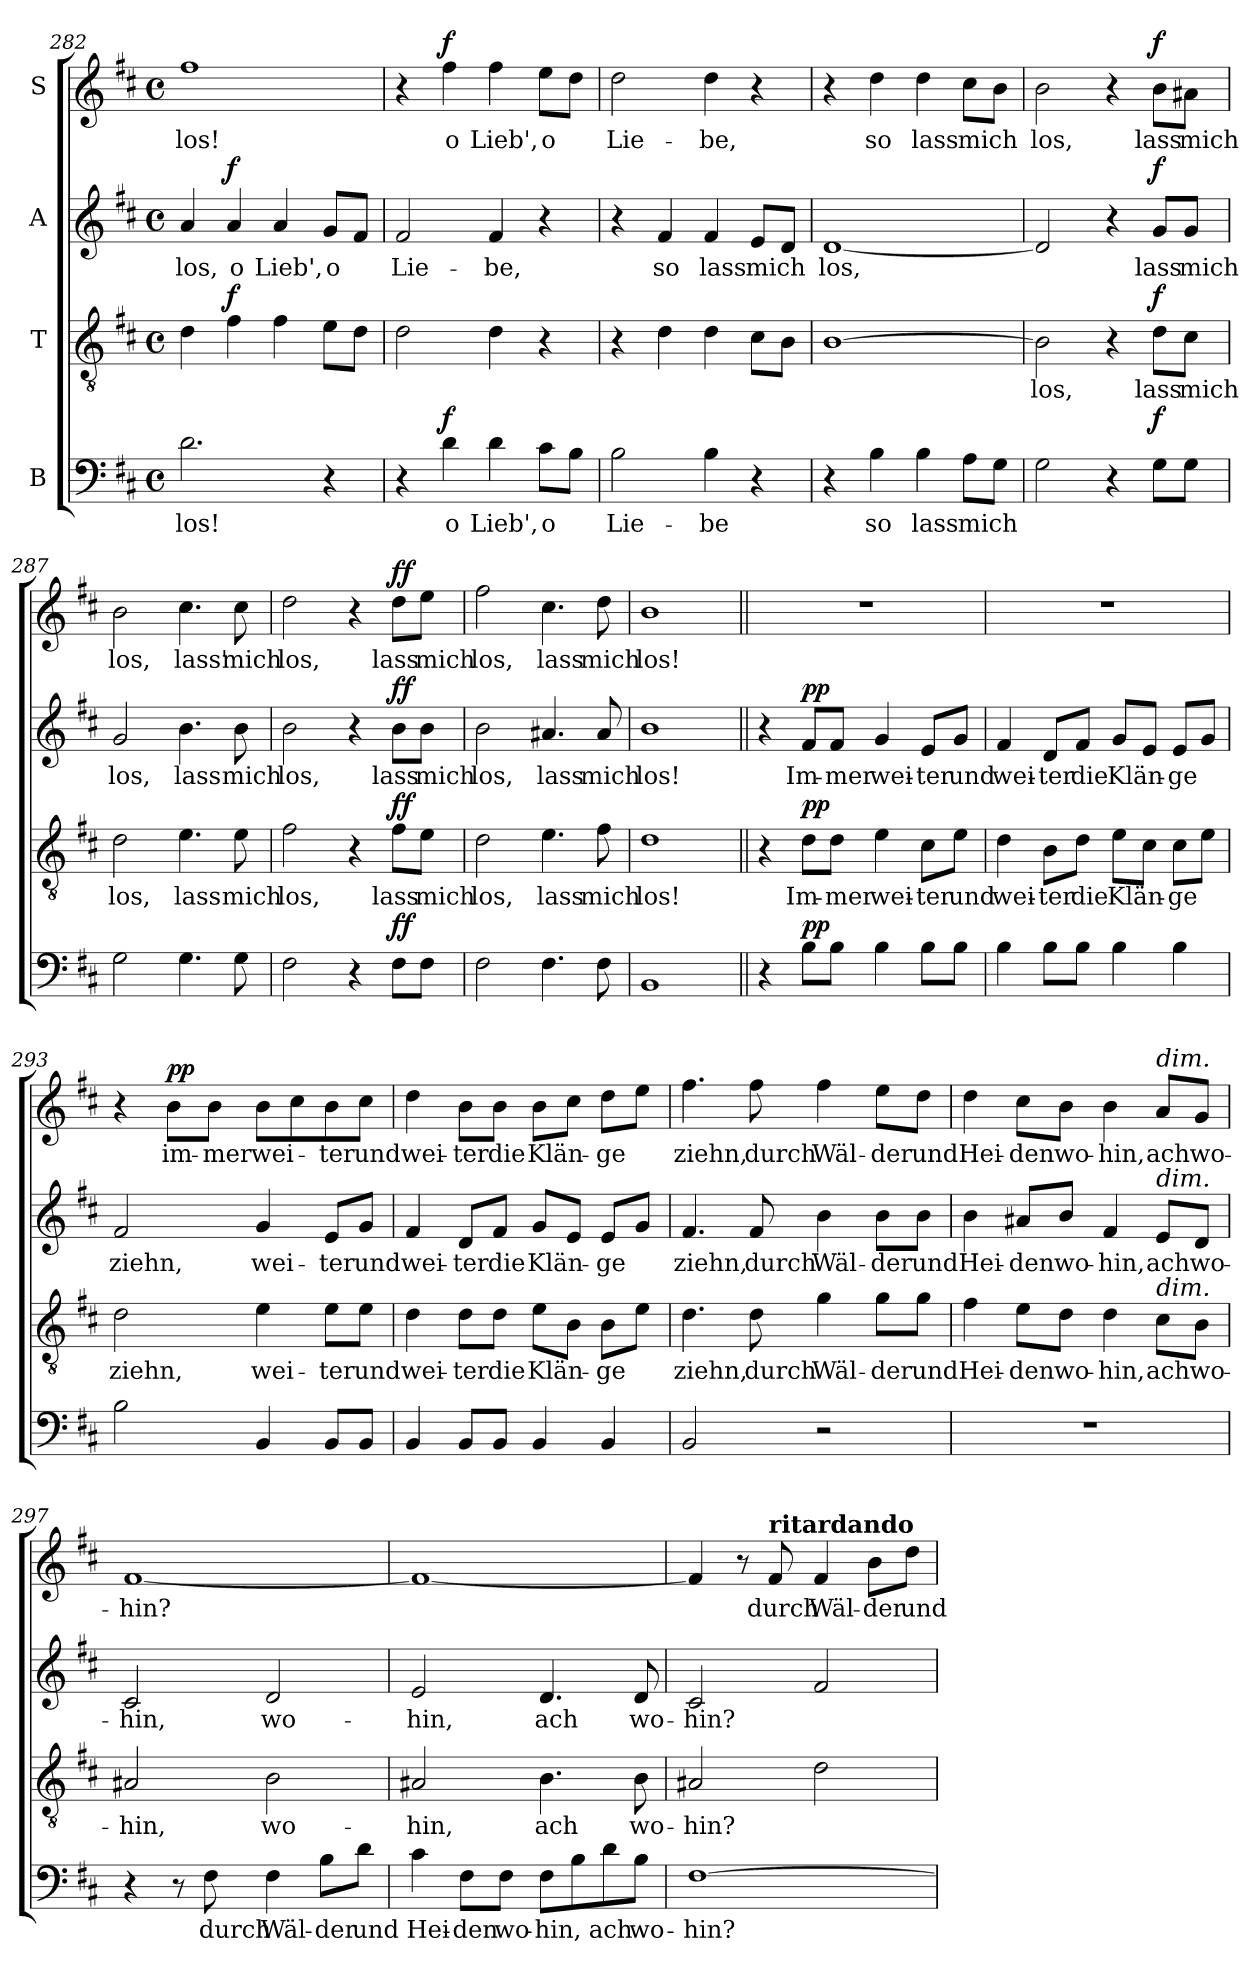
**kern	**text	**dynam	**kern	**text	**dynam	**kern	**text	**dynam	**kern	**text	**dynam
*part4	*part4	*part4	*part3	*part3	*part3	*part2	*part2	*part2	*part1	*part1	*part1
*staff4	*staff4	*staff4	*staff3	*staff3	*staff3	*staff2	*staff2	*staff2	*staff1	*staff1	*staff1
*I"B	*	*	*I"T	*	*	*I"A	*	*	*I"S	*	*
!!LO:LB:g=z
*clefF4	*	*	*clefGv2	*	*	*clefG2	*	*	*clefG2	*	*
*k[f#c#]	*	*	*k[f#c#]	*	*	*k[f#c#]	*	*	*k[f#c#]	*	*
*M4/4	*	*	*M4/4	*	*	*M4/4	*	*	*M4/4	*	*
*met(c)	*	*	*met(c)	*	*	*met(c)	*	*	*met(c)	*	*
=282	=282	=282	=282	=282	=282	=282	=282	=282	=282	=282	=282
!	!LO:LY:b	!	!	!	!	!	!LO:LY:b	!	!	!LO:LY:b	!
2.d\	los!	.	4d\	.	.	4a/	los,	.	1ff#	los!	.
!	!	!	!	!	!LO:DY:b	!	!LO:LY:b	!LO:DY:b	!	!	!
.	.	.	4f#\	.	f	4a/	o	f	.	.	.
!	!	!	!	!	!	!	!LO:LY:b	!	!	!	!
.	.	.	4f#\	.	.	4a/	Lieb',	.	.	.	.
!	!	!	!	!	!	!	!LO:LY:b	!	!	!	!
4r	.	.	8e\L	.	.	8g/L	o	.	.	.	.
.	.	.	8d\J	.	.	8f#/J	.	.	.	.	.
=283	=283	=283	=283	=283	=283	=283	=283	=283	=283	=283	=283
!	!	!	!	!	!	!	!LO:LY:b	!	!	!	!
4r	.	.	2d\	.	.	2f#/	Lie-	.	4r	.	.
!	!LO:LY:b	!LO:DY:b	!	!	!	!	!	!	!	!LO:LY:b	!LO:DY:b
4d\	o	f	.	.	.	.	.	.	4ff#\	o	f
!	!LO:LY:b	!	!	!	!	!	!LO:LY:b	!	!	!LO:LY:b	!
4d\	Lieb',	.	4d\	.	.	4f#/	-be,	.	4ff#\	Lieb',	.
!	!LO:LY:b	!	!	!	!	!	!	!	!	!LO:LY:b	!
8c#\L	o	.	4r	.	.	4r	.	.	8ee\L	o	.
8B\J	.	.	.	.	.	.	.	.	8dd\J	.	.
=284	=284	=284	=284	=284	=284	=284	=284	=284	=284	=284	=284
!	!LO:LY:b	!	!	!	!	!	!	!	!	!LO:LY:b	!
2B\	Lie-	.	4r	.	.	4r	.	.	2dd\	Lie-	.
!	!	!	!	!	!	!	!LO:LY:b	!	!	!	!
.	.	.	4d\	.	.	4f#/	so	.	.	.	.
!	!LO:LY:b	!	!	!	!	!	!LO:LY:b	!	!	!LO:LY:b	!
4B\	be	.	4d\	.	.	4f#/	lass	.	4dd\	-be,	.
!	!	!	!	!	!	!	!LO:LY:b	!	!	!	!
4r	.	.	8c#\L	.	.	8e/L	mich	.	4r	.	.
.	.	.	8B\J	.	.	8d/J	.	.	.	.	.
=285	=285	=285	=285	=285	=285	=285	=285	=285	=285	=285	=285
!	!	!	!	!	!	!	!LO:LY:b	!	!	!	!
4r	.	.	[1B	.	.	[1d	los,	.	4r	.	.
!	!LO:LY:b	!	!	!	!	!	!	!	!	!LO:LY:b	!
4B\	so	.	.	.	.	.	.	.	4dd\	so	.
!	!LO:LY:b	!	!	!	!	!	!	!	!	!LO:LY:b	!
4B\	lass	.	.	.	.	.	.	.	4dd\	lass	.
!	!LO:LY:b	!	!	!	!	!	!	!	!	!LO:LY:b	!
8A\L	mich	.	.	.	.	.	.	.	8cc#\L	mich	.
8G\J	.	.	.	.	.	.	.	.	8b\J	.	.
!!LO:PB:g=z
=286	=286	=286	=286	=286	=286	=286	=286	=286	=286	=286	=286
!	!	!	!	!LO:LY:b	!	!	!	!	!	!LO:LY:b	!
2G\	.	.	2B\]	los,	.	2d/]	.	.	2b\	los,	.
4r	.	.	4r	.	.	4r	.	.	4r	.	.
!	!	!LO:DY:b	!	!LO:LY:b	!LO:DY:b	!	!LO:LY:b	!LO:DY:b	!	!LO:LY:b	!LO:DY:b
8G\L	.	f	8d\L	lass	f	8g/L	lass	f	8b\L	lass	f
!	!	!	!	!LO:LY:b	!	!	!LO:LY:b	!	!	!LO:LY:b	!
8G\J	.	.	8c#\J	mich	.	8g/J	mich	.	8a#X\J	mich	.
=287	=287	=287	=287	=287	=287	=287	=287	=287	=287	=287	=287
!	!	!	!	!LO:LY:b	!	!	!LO:LY:b	!	!	!LO:LY:b	!
2G\	.	.	2d\	los,	.	2g/	los,	.	2b\	los,	.
!	!	!	!	!LO:LY:b	!	!	!LO:LY:b	!	!	!LO:LY:b	!
4.G\	.	.	4.e\	lass	.	4.b\	lass	.	4.cc#\	lass'	.
!	!	!	!	!LO:LY:b	!	!	!LO:LY:b	!	!	!LO:LY:b	!
8G\	.	.	8e\	mich	.	8b\	mich	.	8cc#\	mich	.
=288	=288	=288	=288	=288	=288	=288	=288	=288	=288	=288	=288
!	!	!	!	!LO:LY:b	!	!	!LO:LY:b	!	!	!LO:LY:b	!
2F#\	.	.	2f#\	los,	.	2b\	los,	.	2dd\	los,	.
4r	.	.	4r	.	.	4r	.	.	4r	.	.
!	!	!LO:DY:b	!	!LO:LY:b	!LO:DY:b	!	!LO:LY:b	!LO:DY:b	!	!LO:LY:b	!LO:DY:b
8F#\L	.	ff	8f#\L	lass	ff	8b\L	lass	ff	8dd\L	lass	ff
!	!	!	!	!LO:LY:b	!	!	!LO:LY:b	!	!	!LO:LY:b	!
8F#\J	.	.	8e\J	mich	.	8b\J	mich	.	8ee\J	mich	.
=289	=289	=289	=289	=289	=289	=289	=289	=289	=289	=289	=289
!	!	!	!	!LO:LY:b	!	!	!LO:LY:b	!	!	!LO:LY:b	!
2F#\	.	.	2d\	los,	.	2b\	los,	.	2ff#\	los,	.
!	!	!	!	!LO:LY:b	!	!	!LO:LY:b	!	!	!LO:LY:b	!
4.F#\	.	.	4.e\	lass	.	4.a#X/	lass	.	4.cc#\	lass	.
!	!	!	!	!LO:LY:b	!	!	!LO:LY:b	!	!	!LO:LY:b	!
8F#\	.	.	8f#\	mich	.	8a#/	mich	.	8dd\	mich	.
=290	=290	=290	=290	=290	=290	=290	=290	=290	=290	=290	=290
!	!	!	!	!LO:LY:b	!	!	!LO:LY:b	!	!	!LO:LY:b	!
1BB	.	.	1d	los!	.	1b	los!	.	1b	los!	.
!!LO:PB:g=z
=291||	=291||	=291||	=291||	=291||	=291||	=291||	=291||	=291||	=291||	=291||	=291||
4r	.	.	4r	.	.	4r	.	.	1r	.	.
!	!	!LO:DY:b	!	!LO:LY:b	!LO:DY:b	!	!LO:LY:b	!LO:DY:b	!	!	!
8B\L	.	pp	8d\L	Im-	pp	8f#/L	Im-	pp	.	.	.
!	!	!	!	!LO:LY:b	!	!	!LO:LY:b	!	!	!	!
8B\J	.	.	8d\J	mer	.	8f#/J	mer	.	.	.	.
!	!	!	!	!LO:LY:b	!	!	!LO:LY:b	!	!	!	!
4B\	.	.	4e\	wei-	.	4g/	wei-	.	.	.	.
!	!	!	!	!LO:LY:b	!	!	!LO:LY:b	!	!	!	!
8B\L	.	.	8c#\L	ter	.	8e/L	ter	.	.	.	.
!	!	!	!	!LO:LY:b	!	!	!LO:LY:b	!	!	!	!
8B\J	.	.	8e\J	und	.	8g/J	und	.	.	.	.
=292	=292	=292	=292	=292	=292	=292	=292	=292	=292	=292	=292
!	!	!	!	!LO:LY:b	!	!	!LO:LY:b	!	!	!	!
4B\	.	.	4d\	wei-	.	4f#/	wei-	.	1r	.	.
!	!	!	!	!LO:LY:b	!	!	!LO:LY:b	!	!	!	!
8B\L	.	.	8B\L	ter	.	8d/L	ter	.	.	.	.
!	!	!	!	!LO:LY:b	!	!	!LO:LY:b	!	!	!	!
8B\J	.	.	8d\J	die	.	8f#/J	die	.	.	.	.
!	!	!	!	!LO:LY:b	!	!	!LO:LY:b	!	!	!	!
4B\	.	.	8e\L	Klän-	.	8g/L	Klän-	.	.	.	.
.	.	.	8c#\J	.	.	8e/J	.	.	.	.	.
!	!	!	!	!LO:LY:b	!	!	!LO:LY:b	!	!	!	!
4B\	.	.	8c#\L	-ge	.	8e/L	-ge	.	.	.	.
.	.	.	8e\J	.	.	8g/J	.	.	.	.	.
=293	=293	=293	=293	=293	=293	=293	=293	=293	=293	=293	=293
!	!	!	!	!LO:LY:b	!	!	!LO:LY:b	!	!	!	!
2B\	.	.	2d\	ziehn,	.	2f#/	ziehn,	.	4r	.	.
!	!	!	!	!	!	!	!	!	!	!LO:LY:b	!LO:DY:b
.	.	.	.	.	.	.	.	.	8b\L	im-	pp
!	!	!	!	!	!	!	!	!	!	!LO:LY:b	!
.	.	.	.	.	.	.	.	.	8b\J	mer	.
!	!	!	!	!LO:LY:b	!	!	!LO:LY:b	!	!	!LO:LY:b	!
4BB/	.	.	4e\	wei-	.	4g/	wei-	.	8b\L	wei-	.
.	.	.	.	.	.	.	.	.	8cc#\	.	.
!	!	!	!	!LO:LY:b	!	!	!LO:LY:b	!	!	!LO:LY:b	!
8BB/L	.	.	8e\L	ter	.	8e/L	ter	.	8b\	ter	.
!	!	!	!	!LO:LY:b	!	!	!LO:LY:b	!	!	!LO:LY:b	!
8BB/J	.	.	8e\J	und	.	8g/J	und	.	8cc#\J	und	.
!!LO:LB:g=z
=294	=294	=294	=294	=294	=294	=294	=294	=294	=294	=294	=294
!	!	!	!	!LO:LY:b	!	!	!LO:LY:b	!	!	!LO:LY:b	!
4BB/	.	.	4d\	wei-	.	4f#/	wei-	.	4dd\	wei-	.
!	!	!	!	!LO:LY:b	!	!	!LO:LY:b	!	!	!LO:LY:b	!
8BB/L	.	.	8d\L	ter	.	8d/L	ter	.	8b\L	ter	.
!	!	!	!	!LO:LY:b	!	!	!LO:LY:b	!	!	!LO:LY:b	!
8BB/J	.	.	8d\J	die	.	8f#/J	die	.	8b\J	die	.
!	!	!	!	!LO:LY:b	!	!	!LO:LY:b	!	!	!LO:LY:b	!
4BB/	.	.	8e\L	Klän-	.	8g/L	Klän-	.	8b\L	Klän-	.
.	.	.	8B\J	.	.	8e/J	.	.	8cc#\J	.	.
!	!	!	!	!LO:LY:b	!	!	!LO:LY:b	!	!	!LO:LY:b	!
4BB/	.	.	8B\L	-ge	.	8e/L	-ge	.	8dd\L	-ge	.
.	.	.	8e\J	.	.	8g/J	.	.	8ee\J	.	.
=295	=295	=295	=295	=295	=295	=295	=295	=295	=295	=295	=295
!	!	!	!	!LO:LY:b	!	!	!LO:LY:b	!	!	!LO:LY:b	!
2BB/	.	.	4.d\	ziehn,	.	4.f#/	ziehn,	.	4.ff#\	ziehn,	.
!	!	!	!	!LO:LY:b	!	!	!LO:LY:b	!	!	!LO:LY:b	!
.	.	.	8d\	durch	.	8f#/	durch	.	8ff#\	durch	.
!	!	!	!	!LO:LY:b	!	!	!LO:LY:b	!	!	!LO:LY:b	!
2r	.	.	4g\	Wäl-	.	4b\	Wäl-	.	4ff#\	Wäl-	.
!	!	!	!	!LO:LY:b	!	!	!LO:LY:b	!	!	!LO:LY:b	!
.	.	.	8g\L	der	.	8b\L	der	.	8ee\L	der	.
!	!	!	!	!LO:LY:b	!	!	!LO:LY:b	!	!	!LO:LY:b	!
.	.	.	8g\J	und	.	8b\J	und	.	8dd\J	und	.
=296	=296	=296	=296	=296	=296	=296	=296	=296	=296	=296	=296
!	!	!	!	!LO:LY:b	!	!	!LO:LY:b	!	!	!LO:LY:b	!
1r	.	.	4f#\	Hei-	.	4b\	Hei-	.	4dd\	Hei-	.
!	!	!	!	!LO:LY:b	!	!	!LO:LY:b	!	!	!LO:LY:b	!
.	.	.	8e\L	den	.	8a#X/L	den	.	8cc#\L	den	.
!	!	!	!	!LO:LY:b	!	!	!LO:LY:b	!	!	!LO:LY:b	!
.	.	.	8d\J	wo-	.	8b/J	wo-	.	8b\J	wo-	.
!	!	!	!	!LO:LY:b	!	!	!LO:LY:b	!	!	!LO:LY:b	!
.	.	.	4d\	hin,	.	4f#/	hin,	.	4b\	hin,	.
!	!	!	!	!	!	!	!	!	!LO:TX:a:i:t=dim.	!	!
!	!	!	!	!	!	!LO:TX:a:i:t=dim.	!	!	!	!	!
!	!	!	!LO:TX:a:i:t=dim.	!	!	!	!	!	!	!	!
!	!	!	!	!LO:LY:b	!	!	!LO:LY:b	!	!	!LO:LY:b	!
.	.	.	8c#\L	ach	.	8e/L	ach	.	8a/L	ach	.
!	!	!	!	!LO:LY:b	!	!	!LO:LY:b	!	!	!LO:LY:b	!
.	.	.	8B\J	wo-	.	8d/J	wo-	.	8g/J	wo-	.
!!LO:LB:g=z
=297	=297	=297	=297	=297	=297	=297	=297	=297	=297	=297	=297
!	!	!	!	!LO:LY:b	!	!	!LO:LY:b	!	!	!LO:LY:b	!
4r	.	.	2A#X/	hin,	.	2c#/	hin,	.	[1f#	hin?	.
8r	.	.	.	.	.	.	.	.	.	.	.
!	!LO:LY:b	!	!	!	!	!	!	!	!	!	!
8F#\	durch	.	.	.	.	.	.	.	.	.	.
!	!LO:LY:b	!	!	!LO:LY:b	!	!	!LO:LY:b	!	!	!	!
4F#\	Wäl-	.	2B\	wo-	.	2d/	wo-	.	.	.	.
!	!LO:LY:b	!	!	!	!	!	!	!	!	!	!
8B\L	der	.	.	.	.	.	.	.	.	.	.
!	!LO:LY:b	!	!	!	!	!	!	!	!	!	!
8d\J	und	.	.	.	.	.	.	.	.	.	.
=298	=298	=298	=298	=298	=298	=298	=298	=298	=298	=298	=298
!	!LO:LY:b	!	!	!LO:LY:b	!	!	!LO:LY:b	!	!	!	!
4c#\	Hei-	.	2A#X/	hin,	.	2e/	hin,	.	1f#_	.	.
!	!LO:LY:b	!	!	!	!	!	!	!	!	!	!
8F#\L	den	.	.	.	.	.	.	.	.	.	.
!	!LO:LY:b	!	!	!	!	!	!	!	!	!	!
8F#\J	wo-	.	.	.	.	.	.	.	.	.	.
!	!LO:LY:b	!	!	!LO:LY:b	!	!	!LO:LY:b	!	!	!	!
8F#\L	hin,	.	4.B\	ach	.	4.d/	ach	.	.	.	.
8B\	.	.	.	.	.	.	.	.	.	.	.
!	!LO:LY:b	!	!	!	!	!	!	!	!	!	!
8d\	ach	.	.	.	.	.	.	.	.	.	.
!	!LO:LY:b	!	!	!LO:LY:b	!	!	!LO:LY:b	!	!	!	!
8B\J	wo-	.	8B\	wo-	.	8d/	wo-	.	.	.	.
=299	=299	=299	=299	=299	=299	=299	=299	=299	=299	=299	=299
!	!LO:LY:b	!	!	!LO:LY:b	!	!	!LO:LY:b	!	!	!	!
[1F#	-hin?	.	2A#X/	hin?	.	2c#/	hin?	.	4f#/]	.	.
.	.	.	.	.	.	.	.	.	8r	.	.
!	!	!	!	!	!	!	!	!	!LO:TX:a:B:t=ritardando	!	!
!	!	!	!	!	!	!	!	!	!	!LO:LY:b	!
.	.	.	.	.	.	.	.	.	8f#/	durch	.
!	!	!	!	!	!	!	!	!	!	!LO:LY:b	!
.	.	.	2d\	.	.	2f#/	.	.	4f#/	Wäl-	.
!	!	!	!	!	!	!	!	!	!	!LO:LY:b	!
.	.	.	.	.	.	.	.	.	8b\L	der	.
!	!	!	!	!	!	!	!	!	!	!LO:LY:b	!
.	.	.	.	.	.	.	.	.	8dd\J	und	.
=	=	=	=	=	=	=	=	=	=	=	=
*-	*-	*-	*-	*-	*-	*-	*-	*-	*-	*-	*-
